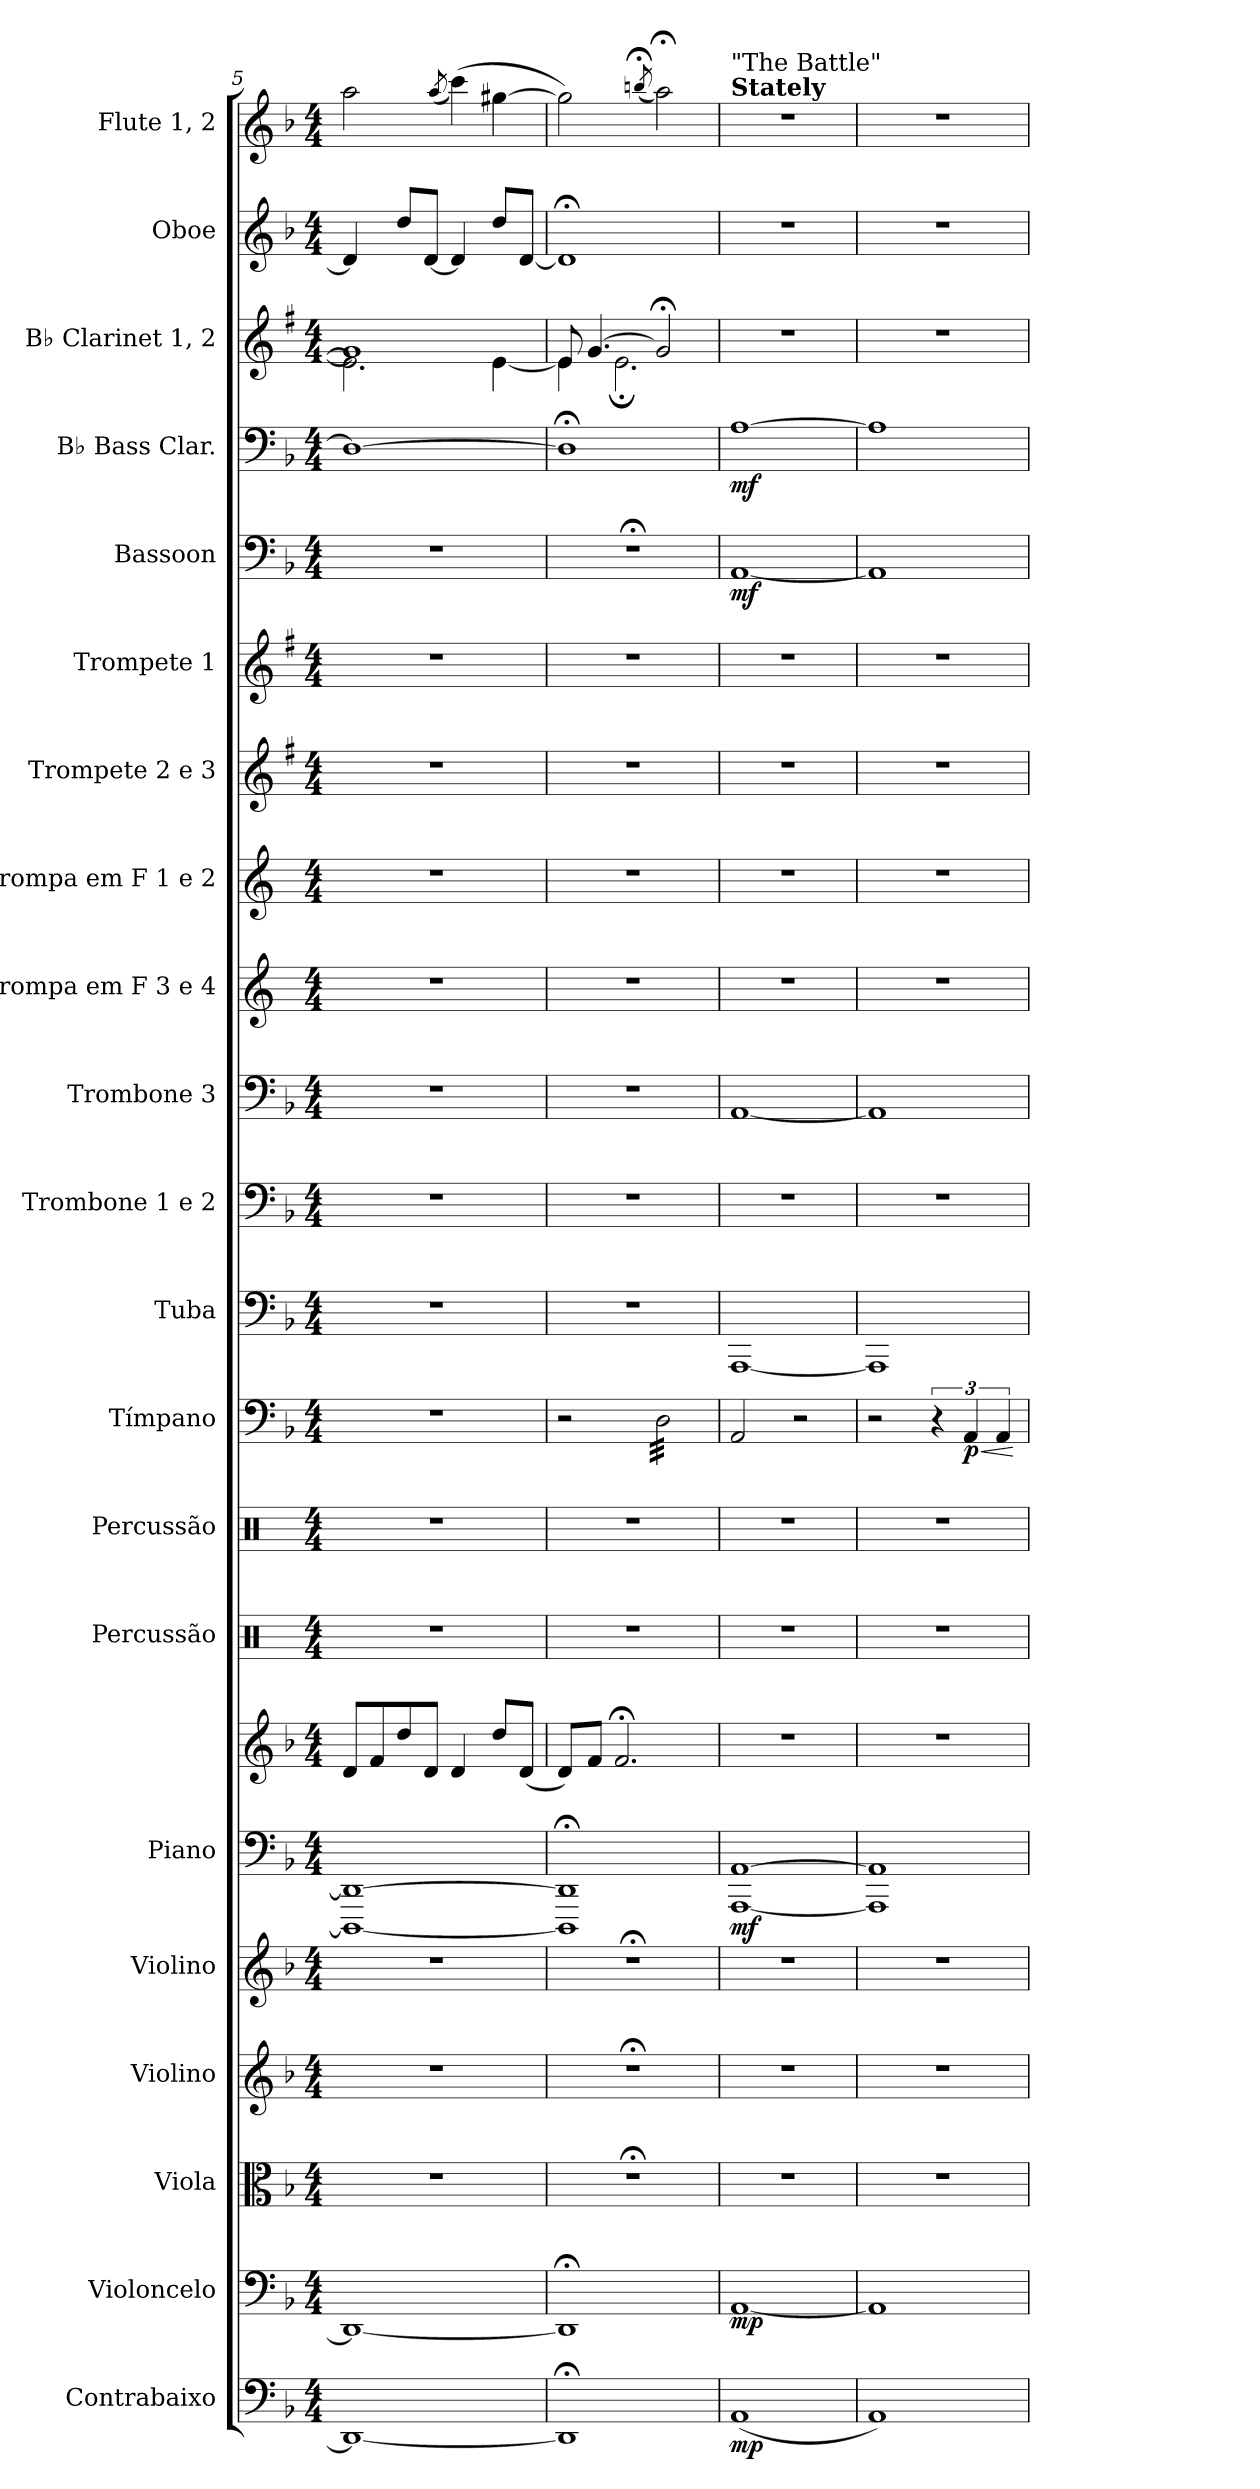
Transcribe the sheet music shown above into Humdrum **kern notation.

**kern	**dynam	**kern	**dynam	**kern	**kern	**kern	**kern	**kern	**dynam	**kern	**kern	**kern	**dynam	**kern	**kern	**kern	**kern	**kern	**kern	**kern	**kern	**dynam	**kern	**dynam	**kern	**kern	**kern
*part21	*part21	*part20	*part20	*part19	*part18	*part17	*part16	*part16	*part16	*part15	*part14	*part13	*part13	*part12	*part11	*part10	*part9	*part8	*part7	*part6	*part5	*part5	*part4	*part4	*part3	*part2	*part1
*staff22	*staff22	*staff21	*staff21	*staff20	*staff19	*staff18	*staff17	*staff16	*staff16/17	*staff15	*staff14	*staff13	*staff13	*staff12	*staff11	*staff10	*staff9	*staff8	*staff7	*staff6	*staff5	*staff5	*staff4	*staff4	*staff3	*staff2	*staff1
*I"Contrabaixo	*	*I"Violoncelo	*	*I"Viola	*I"Violino	*I"Violino	*I"Piano	*	*	*I"Percussão	*I"Percussão	*I"Tímpano	*	*I"Tuba	*I"Trombone 1 e 2	*I"Trombone 3	*I"Trompa em F 3 e 4	*I"trompa em F 1 e 2	*I"Trompete 2 e 3	*I"Trompete 1	*I"Bassoon	*	*I"B♭ Bass Clar.	*	*I"B♭ Clarinet 1, 2	*I"Oboe	*I"Flute 1, 2
*I'Cb.	*	*I'Vc.	*	*I'Vla	*I'Vln.	*I'Vln.	*I'Pno	*	*	*I'Perc.	*I'Perc.	*	*	*I'Tba.	*I'Tbn.	*I'Tbn.	*I'Trom. F 3, 4	*I'Trom. 1,2	*I'Tpt. 2, 3	*	*I'Bsn.	*	*I'B♭ B. Cl.	*	*I'B♭ Cl. 1, 2	*I'Ob.	*I'Fl. 1, 2
*clefF4	*	*clefF4	*	*clefC3	*clefG2	*clefG2	*clefF4	*clefG2	*	*clefX	*clefX	*clefF4	*	*clefF4	*clefF4	*clefF4	*clefG2	*clefG2	*clefG2	*clefG2	*clefF4	*	*clefF4	*	*clefG2	*clefG2	*clefG2
*ITrd7c12	*	*	*	*	*	*	*	*	*	*	*	*	*	*	*	*	*ITrd4c7	*ITrd4c7	*ITrd1c2	*ITrd1c2	*	*	*ITrd8c14	*	*ITrd1c2	*	*
*k[b-]	*	*k[b-]	*	*k[b-]	*k[b-]	*k[b-]	*k[b-]	*k[b-]	*	*k[]	*k[]	*k[b-]	*	*k[b-]	*k[b-]	*k[b-]	*k[b-]	*k[b-]	*k[b-]	*k[b-]	*k[b-]	*	*k[b-]	*	*k[b-]	*k[b-]	*k[b-]
*M4/4	*	*M4/4	*	*M4/4	*M4/4	*M4/4	*M4/4	*M4/4	*	*M4/4	*M4/4	*M4/4	*	*M4/4	*M4/4	*M4/4	*M4/4	*M4/4	*M4/4	*M4/4	*M4/4	*	*M4/4	*	*M4/4	*M4/4	*M4/4
=5	=5	=5	=5	=5	=5	=5	=5	=5	=5	=5	=5	=5	=5	=5	=5	=5	=5	=5	=5	=5	=5	=5	=5	=5	=5	=5	=5
*	*	*	*	*	*	*	*	*	*	*	*	*	*	*	*	*	*	*	*	*	*	*	*	*	*^	*	*
1DDD_	.	1DD_	.	1r	1r	1r	1DDD_ 1DD_	8d/L	.	1r	1r	1r	.	1r	1r	1r	1r	1r	1r	1r	1r	.	1DD_	.	1f]	2.d\]	4d/]	2aa\
.	.	.	.	.	.	.	.	8f/	.	.	.	.	.	.	.	.	.	.	.	.	.	.	.	.	.	.	.	.
.	.	.	.	.	.	.	.	8dd/	.	.	.	.	.	.	.	.	.	.	.	.	.	.	.	.	.	.	8dd/L	.
.	.	.	.	.	.	.	.	8d/J	.	.	.	.	.	.	.	.	.	.	.	.	.	.	.	.	.	.	[8d/J	.
.	.	.	.	.	.	.	.	.	.	.	.	.	.	.	.	.	.	.	.	.	.	.	.	.	.	.	.	(<8qaa/
.	.	.	.	.	.	.	.	4d/	.	.	.	.	.	.	.	.	.	.	.	.	.	.	.	.	.	.	4d/]	(>4ccc\)
.	.	.	.	.	.	.	.	8dd/L	.	.	.	.	.	.	.	.	.	.	.	.	.	.	.	.	.	[4d\	8dd/L	[4gg#X\
.	.	.	.	.	.	.	.	(<8d/J	.	.	.	.	.	.	.	.	.	.	.	.	.	.	.	.	.	.	[8d/J	.
=6	=6	=6	=6	=6	=6	=6	=6	=6	=6	=6	=6	=6	=6	=6	=6	=6	=6	=6	=6	=6	=6	=6	=6	=6	=6	=6	=6	=6
1DDD;<]	.	1DD;<]	.	1r;<	1r;<	1r;<	1DDD];< 1DD];<	8d/L)	.	1r	1r	2r	.	1r	1r	1r	1r	1r	1r	1r	1r;<	.	1DD;<]	.	8d/	4d\]	1d;<]	2gg#\])
.	.	.	.	.	.	.	.	8f/J	.	.	.	.	.	.	.	.	.	.	.	.	.	.	.	.	[4.f/	.	.	.
.	.	.	.	.	.	.	.	2.f;</	.	.	.	.	.	.	.	.	.	.	.	.	.	.	.	.	.	2.d;\	.	.
.	.	.	.	.	.	.	.	.	.	.	.	.	.	.	.	.	.	.	.	.	.	.	.	.	.	.	.	(<8qbbn;</
!	!	!	!	!	!	!	!	!	!	!	!	!LO:TX:b:i:t=dim.	!	!	!	!	!	!	!	!	!	!	!	!	!	!	!	!
*	*	*	*	*	*	*	*	*	*	*	*	*tremolo	*	*	*	*	*	*	*	*	*	*	*	*	*	*	*	*
.	.	.	.	.	.	.	.	.	.	.	.	32D\LLL	.	.	.	.	.	.	.	.	.	.	.	.	2f;</]	.	.	2aa;<\)
.	.	.	.	.	.	.	.	.	.	.	.	32D\	.	.	.	.	.	.	.	.	.	.	.	.	.	.	.	.
.	.	.	.	.	.	.	.	.	.	.	.	32D\	.	.	.	.	.	.	.	.	.	.	.	.	.	.	.	.
.	.	.	.	.	.	.	.	.	.	.	.	32D\	.	.	.	.	.	.	.	.	.	.	.	.	.	.	.	.
.	.	.	.	.	.	.	.	.	.	.	.	32D\	.	.	.	.	.	.	.	.	.	.	.	.	.	.	.	.
.	.	.	.	.	.	.	.	.	.	.	.	32D\	.	.	.	.	.	.	.	.	.	.	.	.	.	.	.	.
.	.	.	.	.	.	.	.	.	.	.	.	32D\	.	.	.	.	.	.	.	.	.	.	.	.	.	.	.	.
.	.	.	.	.	.	.	.	.	.	.	.	32D\	.	.	.	.	.	.	.	.	.	.	.	.	.	.	.	.
.	.	.	.	.	.	.	.	.	.	.	.	32D\	.	.	.	.	.	.	.	.	.	.	.	.	.	.	.	.
.	.	.	.	.	.	.	.	.	.	.	.	32D\	.	.	.	.	.	.	.	.	.	.	.	.	.	.	.	.
.	.	.	.	.	.	.	.	.	.	.	.	32D\	.	.	.	.	.	.	.	.	.	.	.	.	.	.	.	.
.	.	.	.	.	.	.	.	.	.	.	.	32D\	.	.	.	.	.	.	.	.	.	.	.	.	.	.	.	.
.	.	.	.	.	.	.	.	.	.	.	.	32D\	.	.	.	.	.	.	.	.	.	.	.	.	.	.	.	.
.	.	.	.	.	.	.	.	.	.	.	.	32D\	.	.	.	.	.	.	.	.	.	.	.	.	.	.	.	.
.	.	.	.	.	.	.	.	.	.	.	.	32D\	.	.	.	.	.	.	.	.	.	.	.	.	.	.	.	.
.	.	.	.	.	.	.	.	.	.	.	.	32D\JJJ	.	.	.	.	.	.	.	.	.	.	.	.	.	.	.	.
*	*	*	*	*	*	*	*	*	*	*	*	*Xtremolo	*	*	*	*	*	*	*	*	*	*	*	*	*	*	*	*
*	*	*	*	*	*	*	*	*	*	*	*	*	*	*	*	*	*	*	*	*	*	*	*	*	*v	*v	*	*
!!LO:PB:g=z
=7	=7	=7	=7	=7	=7	=7	=7	=7	=7	=7	=7	=7	=7	=7	=7	=7	=7	=7	=7	=7	=7	=7	=7	=7	=7	=7	=7
*	*	*	*	*	*	*	*	*	*	*	*	*	*	*	*	*	*	*	*	*	*	*	*	*	*	*	*MM112
!	!	!	!	!	!	!	!	!	!	!	!	!	!	!	!	!	!	!	!	!	!	!	!	!	!	!	!LO:TX:a:B:t=Stately
!	!	!	!	!	!	!	!	!	!	!	!	!	!	!	!	!	!	!	!	!	!	!	!	!	!	!	!LO:TX:a:t="The Battle"
!	!LO:DY:b	!	!LO:DY:b	!	!	!	!	!	!LO:DY:b=2	!	!	!	!	!	!	!	!	!	!	!	!	!LO:DY:b	!	!LO:DY:b	!	!	!
(<1AAA	mp	[1AA	mp	1r	1r	1r	[1AAA [1AA	1r	mf	1r	1r	2AA/	.	[1AAA	1r	[1AA	1r	1r	1r	1r	[1AA	mf	[1AA	mf	1r	1r	1r
.	.	.	.	.	.	.	.	.	.	.	.	2r	.	.	.	.	.	.	.	.	.	.	.	.	.	.	.
=8	=8	=8	=8	=8	=8	=8	=8	=8	=8	=8	=8	=8	=8	=8	=8	=8	=8	=8	=8	=8	=8	=8	=8	=8	=8	=8	=8
1AAA)	.	1AA]	.	1r	1r	1r	1AAA] 1AA]	1r	.	1r	1r	2r	.	1AAA]	1r	1AA]	1r	1r	1r	1r	1AA]	.	1AA]	.	1r	1r	1r
.	.	.	.	.	.	.	.	.	.	.	.	6r	.	.	.	.	.	.	.	.	.	.	.	.	.	.	.
!	!	!	!	!	!	!	!	!	!	!	!	!	!LO:HP:b	!	!	!	!	!	!	!	!	!	!	!	!	!	!
!	!	!	!	!	!	!	!	!	!	!	!	!	!LO:DY:n=1:b	!	!	!	!	!	!	!	!	!	!	!	!	!	!
.	.	.	.	.	.	.	.	.	.	.	.	6AA/	< p	.	.	.	.	.	.	.	.	.	.	.	.	.	.
.	.	.	.	.	.	.	.	.	.	.	.	6AA/	.	.	.	.	.	.	.	.	.	.	.	.	.	.	.
.	.	.	.	.	.	.	.	.	.	.	.	.	[	.	.	.	.	.	.	.	.	.	.	.	.	.	.
=	=	=	=	=	=	=	=	=	=	=	=	=	=	=	=	=	=	=	=	=	=	=	=	=	=	=	=
*-	*-	*-	*-	*-	*-	*-	*-	*-	*-	*-	*-	*-	*-	*-	*-	*-	*-	*-	*-	*-	*-	*-	*-	*-	*-	*-	*-
